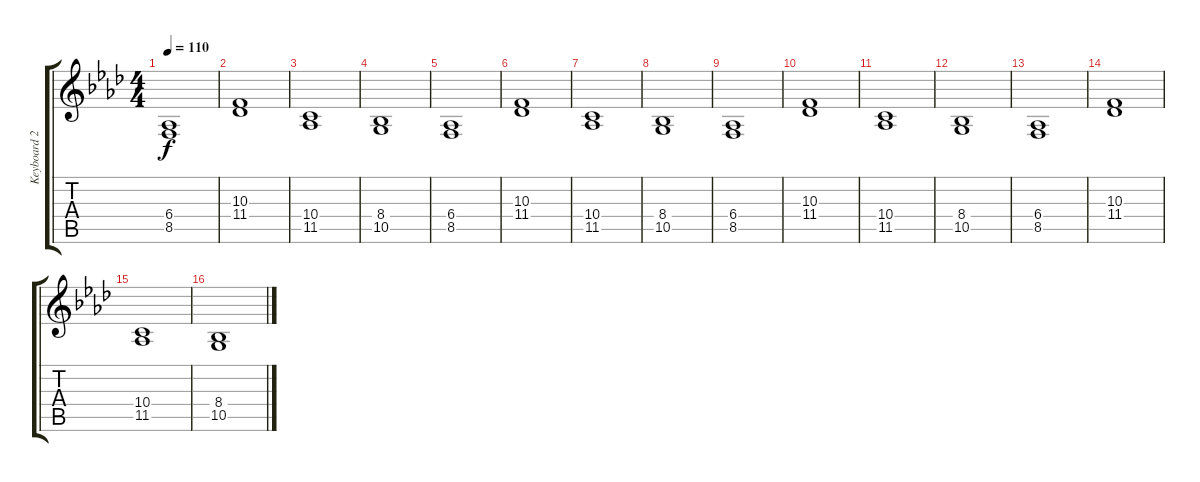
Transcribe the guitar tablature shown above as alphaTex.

\track ("Keyboard 2 (Low)" "Keyboard 2") {instrument stringensemble2}
\staff {score tabs}
\tuning (E4 B3 G3 D3 A2 E2) {hide}
\ts (4 4)
\tempo 110
\clef g2
\ks fminor
(6.4 8.5).1{dy f} |
(10.3 11.4).1 |
(10.4 11.5).1 |
(8.4 10.5).1 |
(6.4 8.5).1 |
(10.3 11.4).1 |
(10.4 11.5).1 |
(8.4 10.5).1 |
(6.4 8.5).1 |
(10.3 11.4).1 |
(10.4 11.5).1 |
(8.4 10.5).1 |
(6.4 8.5).1 |
(10.3 11.4).1 |
(10.4 11.5).1 |
(8.4 10.5).1
